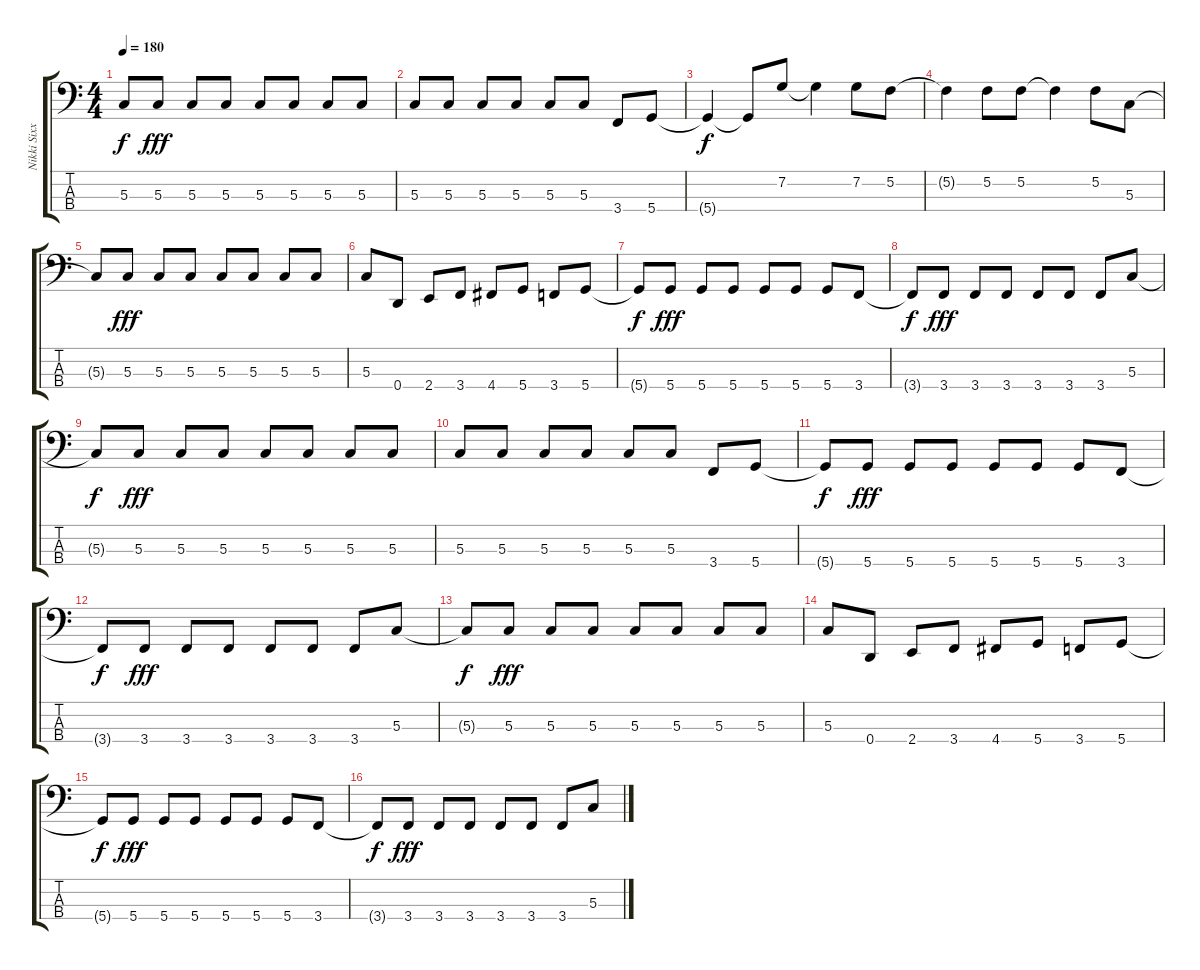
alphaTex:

\track ("Nikki Sixx" "Nikki Sixx") {instrument electricbasspick}
\staff {score tabs}
\tuning (F2 C2 G1 D1) {hide}
\ts (4 4)
\tempo 180
\clef f4
\ks c
5.3{t}.8{dy f} 5.3.8{dy fff} 5.3.8 5.3.8 5.3.8 5.3.8 5.3.8 5.3.8 |
5.3.8 5.3.8 5.3.8 5.3.8 5.3.8 5.3.8 3.4.8 5.4.8 |
5.4{t}.4{dy f} 5.4{t}.8 7.2.8 7.2{t}.4 7.2.8 5.2.8 |
5.2{t}.4 5.2.8 5.2.8 5.2{t}.4 5.2.8 5.3.8 |
5.3{t}.8 5.3.8{dy fff} 5.3.8 5.3.8 5.3.8 5.3.8 5.3.8 5.3.8 |
5.3.8 0.4.8 2.4.8 3.4.8 4.4.8 5.4.8 3.4.8 5.4.8 |
5.4{t}.8{dy f} 5.4.8{dy fff} 5.4.8 5.4.8 5.4.8 5.4.8 5.4.8 3.4.8 |
3.4{t}.8{dy f} 3.4.8{dy fff} 3.4.8 3.4.8 3.4.8 3.4.8 3.4.8 5.3.8 |
5.3{t}.8{dy f} 5.3.8{dy fff} 5.3.8 5.3.8 5.3.8 5.3.8 5.3.8 5.3.8 |
5.3.8 5.3.8 5.3.8 5.3.8 5.3.8 5.3.8 3.4.8 5.4.8 |
5.4{t}.8{dy f} 5.4.8{dy fff} 5.4.8 5.4.8 5.4.8 5.4.8 5.4.8 3.4.8 |
3.4{t}.8{dy f} 3.4.8{dy fff} 3.4.8 3.4.8 3.4.8 3.4.8 3.4.8 5.3.8 |
5.3{t}.8{dy f} 5.3.8{dy fff} 5.3.8 5.3.8 5.3.8 5.3.8 5.3.8 5.3.8 |
5.3.8 0.4.8 2.4.8 3.4.8 4.4.8 5.4.8 3.4.8 5.4.8 |
5.4{t}.8{dy f} 5.4.8{dy fff} 5.4.8 5.4.8 5.4.8 5.4.8 5.4.8 3.4.8 |
3.4{t}.8{dy f} 3.4.8{dy fff} 3.4.8 3.4.8 3.4.8 3.4.8 3.4.8 5.3.8
